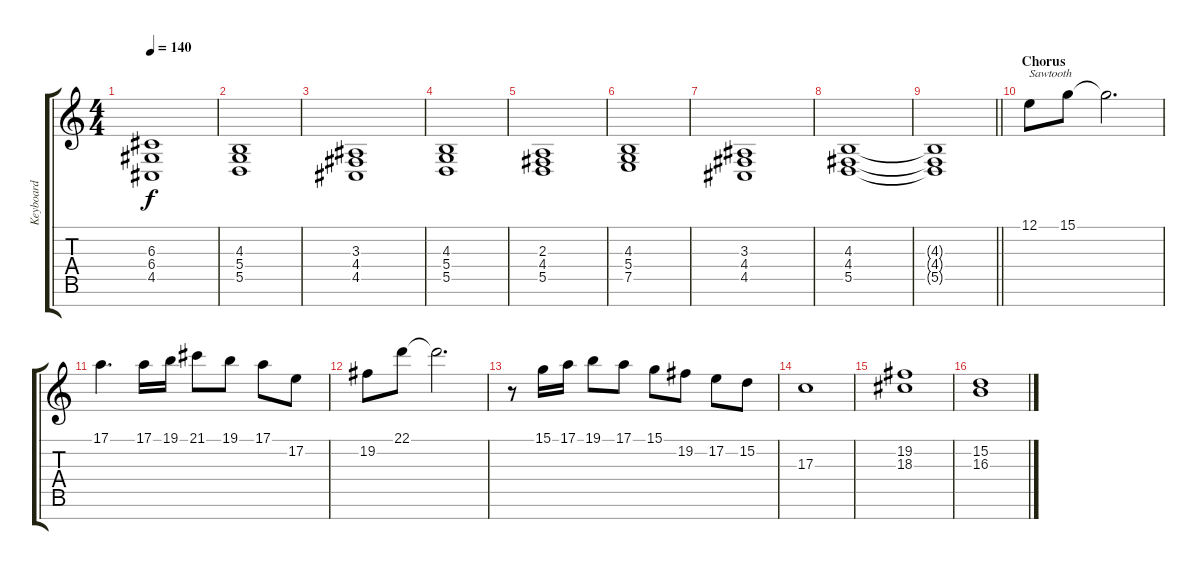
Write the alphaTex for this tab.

\track ("Keyboard" "Keyboard") {instrument lead2sawtooth}
\staff {score tabs}
\tuning (E4 B3 G3 D3 A2 E2 B1) {hide}
\ts (4 4)
\tempo 140
\clef g2
\ks c
(6.3 6.4 4.5).1{dy f} |
(4.3 5.4 5.5).1 |
(3.3 4.4 4.5).1 |
(4.3 5.4 5.5).1 |
(2.3 4.4 5.5).1 |
(4.3 5.4 7.5).1 |
(3.3 4.4 4.5).1 |
(4.3 4.4 5.5).1 |
\barLineRight lightlight
(4.3{t} 4.4{t} 5.5{t}).1 |
\section ("" "Chorus")
12.1.8{txt "Sawtooth" instrument lead2sawtooth} 15.1.8 15.1{t}.2{d} |
17.1.4{d} 17.1.16 19.1.16 21.1.8 19.1.8 17.1.8 17.2.8 |
19.2.8 22.1.8 22.1{t}.2{d} |
r.8 15.1.16 17.1.16 19.1.8 17.1.8 15.1.8 19.2.8 17.2.8 15.2.8 |
17.3.1 |
(19.2 18.3).1 |
(15.2 16.3).1
